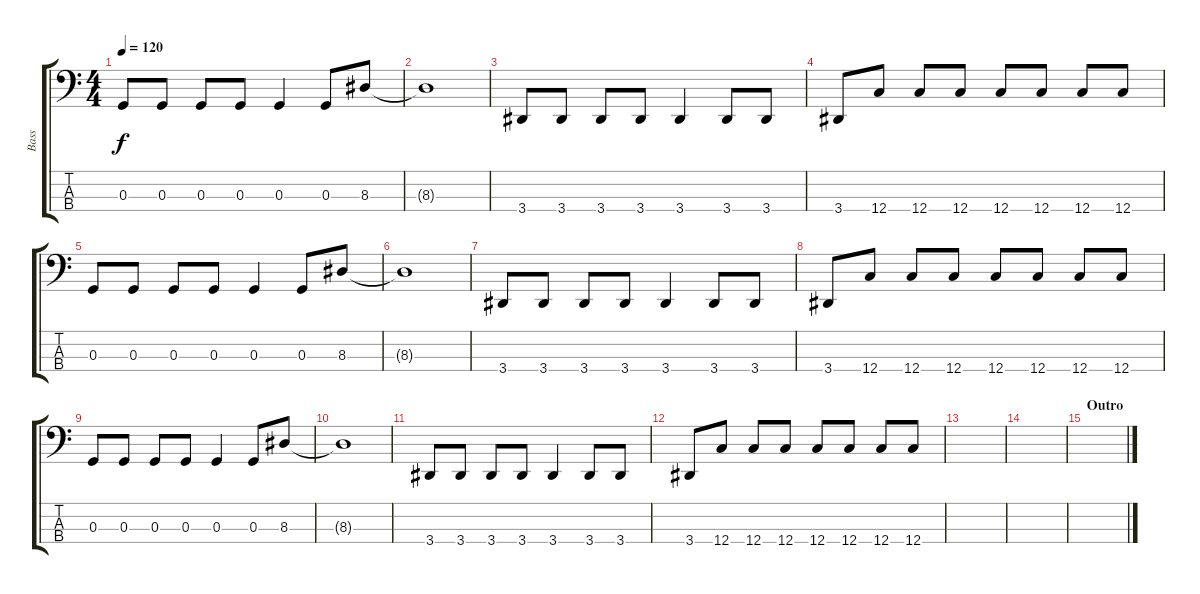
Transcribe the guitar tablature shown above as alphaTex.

\track ("Bass" "Bass") {instrument electricbasspick}
\staff {score tabs}
\tuning (F2 C2 G1 C1) {hide}
\ts (4 4)
\tempo 120
\clef f4
\ks c
0.3.8{dy f instrument electricbasspick} 0.3.8 0.3.8 0.3.8 0.3.4 0.3.8 8.3.8 |
8.3{t}.1 |
3.4.8 3.4.8 3.4.8 3.4.8 3.4.4 3.4.8 3.4.8 |
3.4.8 12.4.8 12.4.8 12.4.8 12.4.8 12.4.8 12.4.8 12.4.8 |
0.3.8{instrument electricbasspick} 0.3.8 0.3.8 0.3.8 0.3.4 0.3.8 8.3.8 |
8.3{t}.1 |
3.4.8 3.4.8 3.4.8 3.4.8 3.4.4 3.4.8 3.4.8 |
3.4.8 12.4.8 12.4.8 12.4.8 12.4.8 12.4.8 12.4.8 12.4.8 |
0.3.8{instrument electricbasspick} 0.3.8 0.3.8 0.3.8 0.3.4 0.3.8 8.3.8 |
8.3{t}.1 |
3.4.8 3.4.8 3.4.8 3.4.8 3.4.4 3.4.8 3.4.8 |
3.4.8 12.4.8 12.4.8 12.4.8 12.4.8 12.4.8 12.4.8 12.4.8 |
|
|
\section ("" "Outro")
